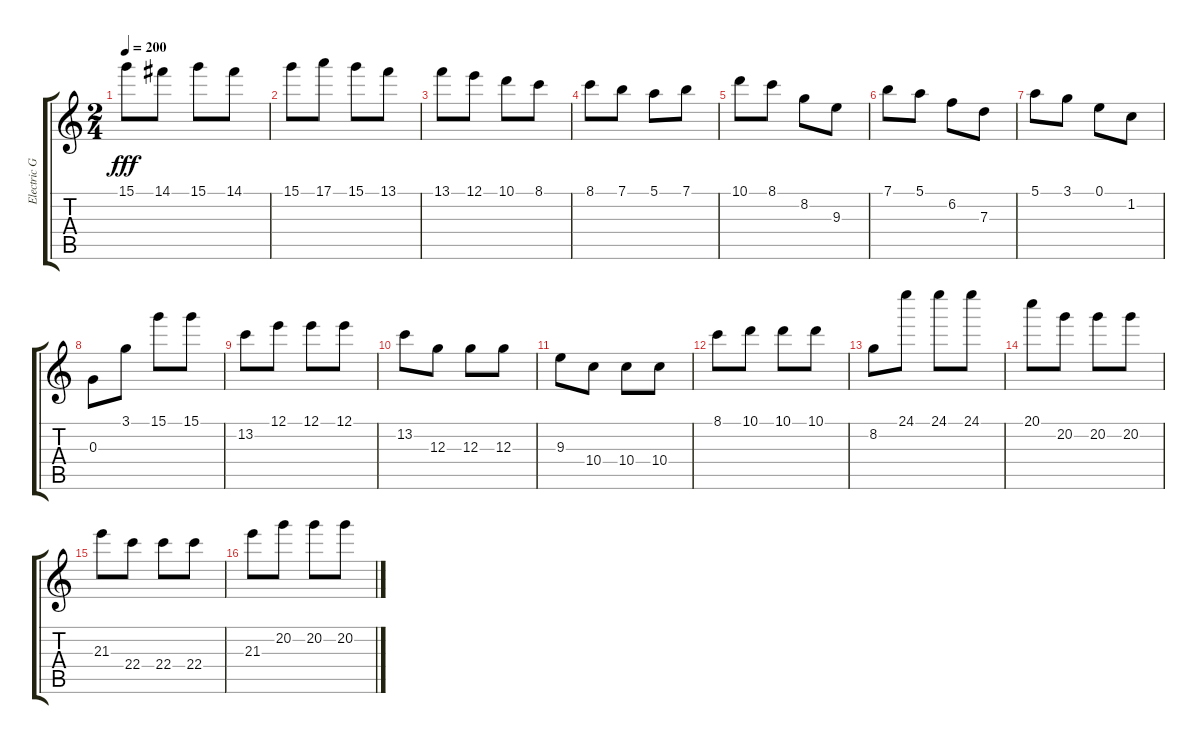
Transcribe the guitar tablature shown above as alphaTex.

\track ("Electric Guitar 1" "Electric G") {instrument distortionguitar}
\staff {score tabs}
\tuning (E4 B3 G3 D3 A2 E2) {hide}
\ts (2 4)
\tempo 200
\clef g2
\ks c
15.1.8{dy fff} 14.1.8 15.1.8 14.1.8 |
15.1.8 17.1.8 15.1.8 13.1.8 |
13.1.8 12.1.8 10.1.8 8.1.8 |
8.1.8 7.1.8 5.1.8 7.1.8 |
10.1.8 8.1.8 8.2.8 9.3.8 |
7.1.8 5.1.8 6.2.8 7.3.8 |
5.1.8 3.1.8 0.1.8 1.2.8 |
0.3.8 3.1.8 15.1.8 15.1.8 |
13.2.8 12.1.8 12.1.8 12.1.8 |
13.2.8 12.3.8 12.3.8 12.3.8 |
9.3.8 10.4.8 10.4.8 10.4.8 |
8.1.8 10.1.8 10.1.8 10.1.8 |
8.2.8 24.1.8 24.1.8 24.1.8 |
20.1.8 20.2.8 20.2.8 20.2.8 |
21.3.8 22.4.8 22.4.8 22.4.8 |
21.3.8 20.2.8 20.2.8 20.2.8
